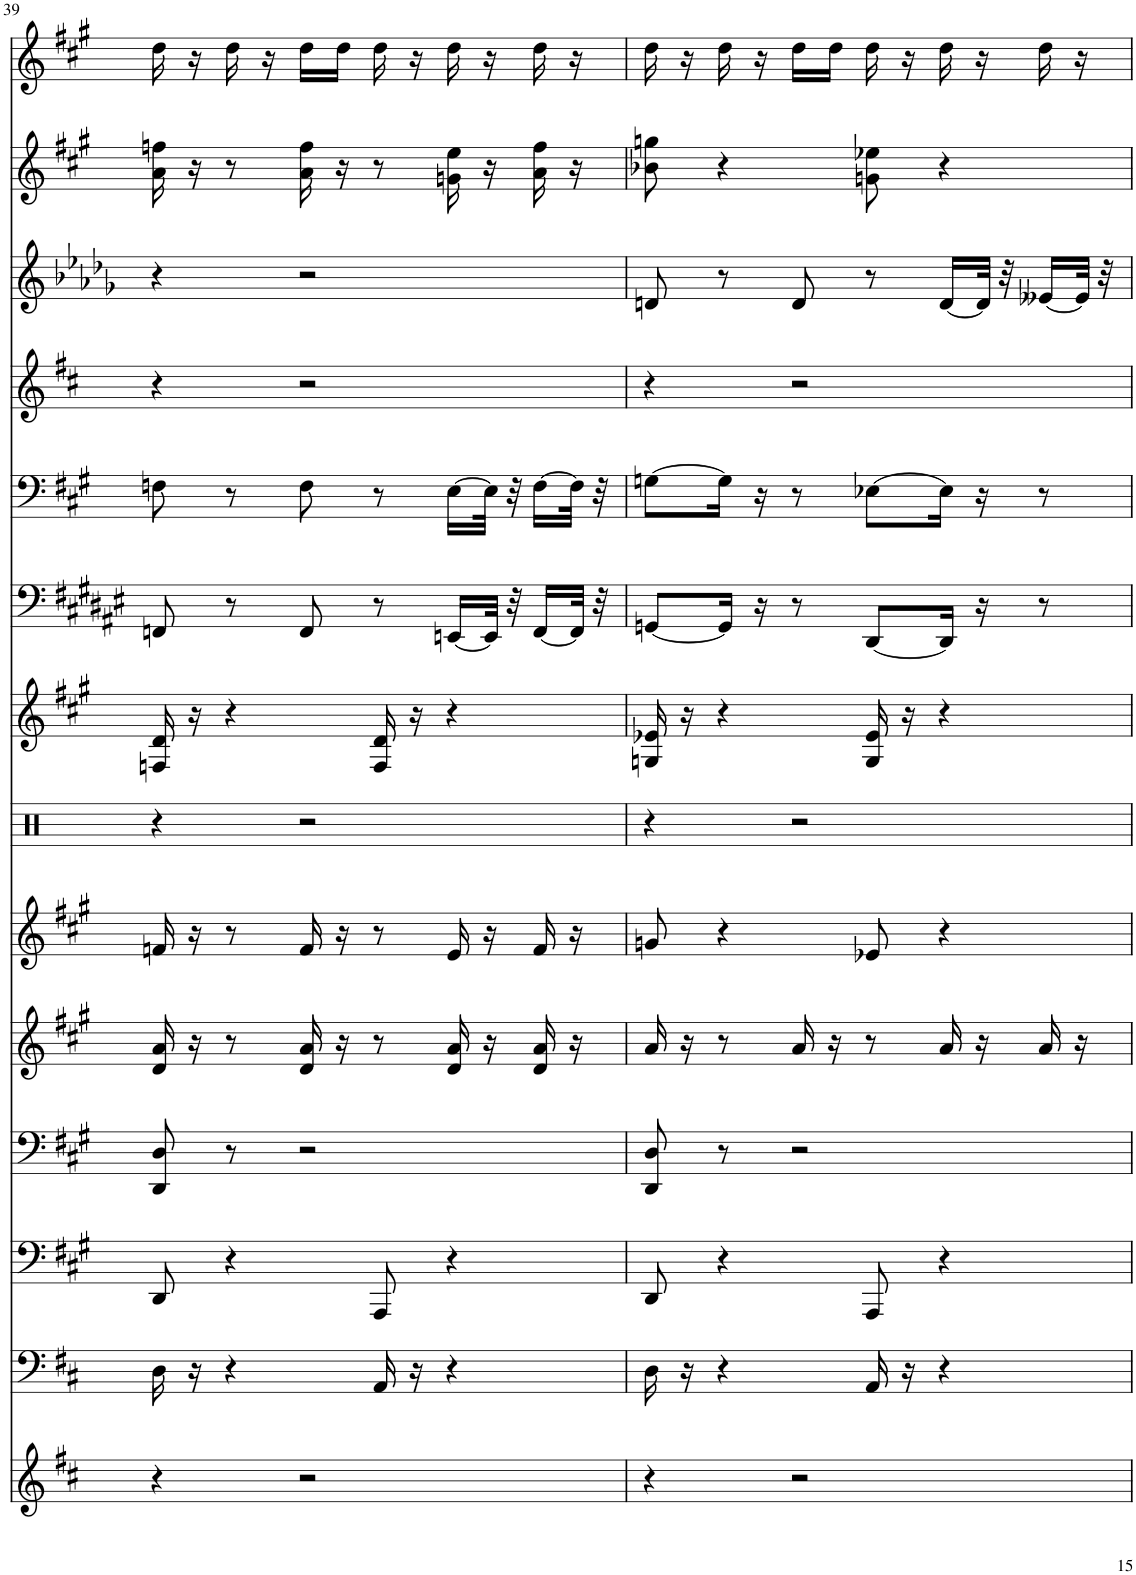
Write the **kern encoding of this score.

**kern	**kern	**kern	**kern	**kern	**kern	**kern	**kern	**kern	**kern	**kern	**kern	**kern	**kern
*part14	*part13	*part12	*part11	*part10	*part9	*part8	*part7	*part6	*part5	*part4	*part3	*part2	*part1
*staff14	*staff13	*staff12	*staff11	*staff10	*staff9	*staff8	*staff7	*staff6	*staff5	*staff4	*staff3	*staff2	*staff1
*I"Brass	*I"Timpani	*I"D.Basses	*I"Cellos	*I"Violas	*I"Violins	*I"Cymbals	*I"Male-voice Choir	*I"Tuba	*I"Trombones	*I"Trumpet I	*I"French Horns	*I"2 Violins	*I"Trumpet II
*I'Brs	*I'Timp	*	*	*	*	*	*I'Ch	*I'Tba	*I'Trb	*I'Tpt	*I'Hn	*	*I'Tpt
!!LO:PB:g=z
*clefG2	*clefF4	*clefF4	*clefF4	*clefG2	*clefG2	*clefX	*clefG2	*clefF4	*clefF4	*clefG2	*clefG2	*clefG2	*clefG2
*	*	*Trd7c12	*	*	*	*	*	*	*	*Trd1c2	*Trd4c7	*	*Trd1c2
*k[f#c#]	*k[f#c#]	*k[f#c#g#]	*k[f#c#g#]	*k[f#c#g#]	*k[f#c#g#]	*k[]	*k[f#c#g#]	*k[f#c#g#d#a#e#]	*k[f#c#g#]	*k[f#c#]	*k[b-e-a-d-g-]	*k[f#c#g#]	*k[f#c#g#]
*M6/8	*M6/8	*M6/8	*M6/8	*M6/8	*M6/8	*M6/8	*M6/8	*M6/8	*M6/8	*M6/8	*M6/8	*M6/8	*M6/8
=39	=39	=39	=39	=39	=39	=39	=39	=39	=39	=39	=39	=39	=39
4r	16D\	8DD/	8DD/ 8D/	16d/ 16a/	16fn/	4r	16Fn/ 16d/	8FFn/	8Fn\	4r	4r	16a\ 16ffn\	16dd\
.	16r	.	.	16r	16r	.	16r	.	.	.	.	16r	16r
.	4r	4r	8r	8r	8r	.	4r	8r	8r	.	.	8r	16dd\
.	.	.	.	.	.	.	.	.	.	.	.	.	16r
2r	.	.	2r	16d/ 16a/	16f/	2r	.	8FF/	8F\	2r	2r	16a\ 16ff\	16dd\LL
.	.	.	.	16r	16r	.	.	.	.	.	.	16r	16dd\JJ
.	16AA/	8AAA/	.	8r	8r	.	16F/ 16d/	8r	8r	.	.	8r	16dd\
.	16r	.	.	.	.	.	16r	.	.	.	.	.	16r
.	4r	4r	.	16d/ 16a/	16e/	.	4r	[16EEn/LL	[16E\LL	.	.	16gn\ 16ee\	16dd\
.	.	.	.	16r	16r	.	.	32EE/JJk]	32E\JJk]	.	.	16r	16r
.	.	.	.	.	.	.	.	32r	32r	.	.	.	.
.	.	.	.	16d/ 16a/	16f/	.	.	[16FF/LL	[16F\LL	.	.	16a\ 16ff\	16dd\
.	.	.	.	16r	16r	.	.	32FF/JJk]	32F\JJk]	.	.	16r	16r
.	.	.	.	.	.	.	.	32r	32r	.	.	.	.
=40	=40	=40	=40	=40	=40	=40	=40	=40	=40	=40	=40	=40	=40
4r	16D\	8DD/	8DD/ 8D/	16a/	8gn/	4r	16Gn/ 16e-X/	[8GGn/L	[8Gn\L	4r	8dn/	8b-X\ 8ggn\	16dd\
.	16r	.	.	16r	.	.	16r	.	.	.	.	.	16r
.	4r	4r	8r	8r	4r	.	4r	16GG/Jk]	16G\Jk]	.	8r	4r	16dd\
.	.	.	.	.	.	.	.	16r	16r	.	.	.	16r
2r	.	.	2r	16a/	.	2r	.	8r	8r	2r	8d/	.	16dd\LL
.	.	.	.	16r	.	.	.	.	.	.	.	.	16dd\JJ
.	16AA/	8AAA/	.	8r	8e-X/	.	16G/ 16e-/	[8DD#/L	[8E-X\L	.	8r	8gn\ 8ee-X\	16dd\
.	16r	.	.	.	.	.	16r	.	.	.	.	.	16r
.	4r	4r	.	16a/	4r	.	4r	16DD#/Jk]	16E-\Jk]	.	[16d/LL	4r	16dd\
.	.	.	.	16r	.	.	.	16r	16r	.	32d/JJk]	.	16r
.	.	.	.	.	.	.	.	.	.	.	32r	.	.
.	.	.	.	16a/	.	.	.	8r	8r	.	[16e--X/LL	.	16dd\
.	.	.	.	16r	.	.	.	.	.	.	32e--/JJk]	.	16r
.	.	.	.	.	.	.	.	.	.	.	32r	.	.
=	=	=	=	=	=	=	=	=	=	=	=	=	=
*-	*-	*-	*-	*-	*-	*-	*-	*-	*-	*-	*-	*-	*-
